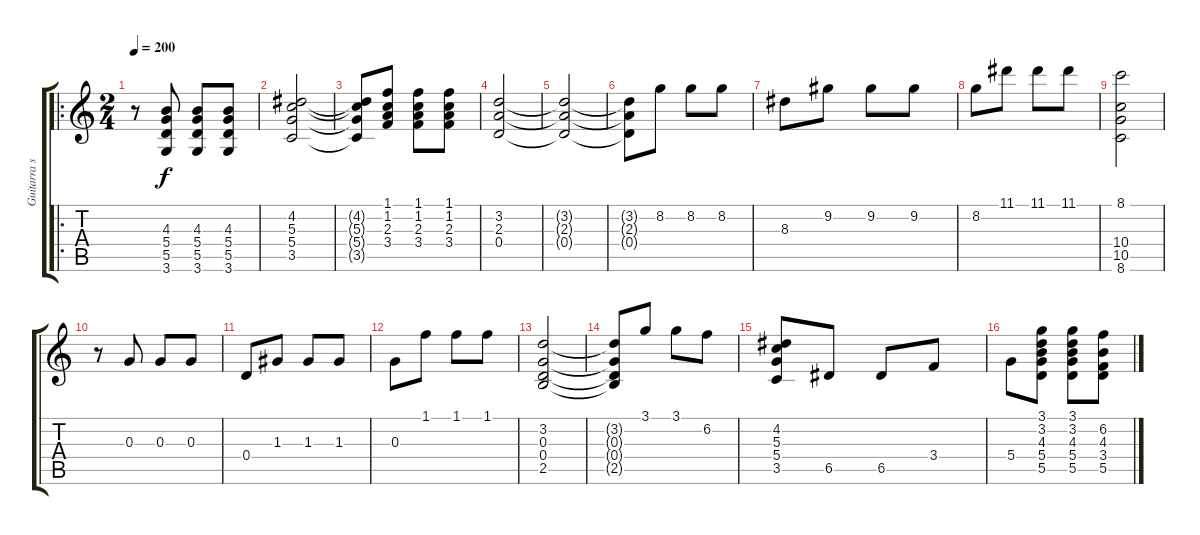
\track ("Guitarra solo" "Guitarra s") {instrument distortionguitar}
\staff {score tabs}
\tuning (E4 B3 G3 D3 A2 E2) {hide}
\ro
\ts (2 4)
\tempo 200
\clef g2
\ks c
r.8{dy f instrument distortionguitar} (4.3 5.4 5.5 3.6).8 (4.3 5.4 5.5 3.6).8 (4.3 5.4 5.5 3.6).8 |
(4.2 5.3 5.4 3.5).2 |
(4.2{t} 5.3{t} 5.4{t} 3.5{t}).8 (1.1 1.2 2.3 3.4).8 (1.1 1.2 2.3 3.4).8 (1.1 1.2 2.3 3.4).8 |
(3.2 2.3 0.4).2 |
(3.2{t} 2.3{t} 0.4{t}).2 |
(3.2{t} 2.3{t} 0.4{t}).8 8.2.8 8.2.8 8.2.8 |
8.3.8 9.2.8 9.2.8 9.2.8 |
8.2.8 11.1.8 11.1.8 11.1.8 |
(8.1 10.4 10.5 8.6).2 |
r.8 0.3.8 0.3.8 0.3.8 |
0.4.8 1.3.8 1.3.8 1.3.8 |
0.3.8 1.1.8 1.1.8 1.1.8 |
(3.2 0.3 0.4 2.5).2 |
(3.2{t} 0.3{t} 0.4{t} 2.5{t}).8 3.1.8 3.1.8 6.2.8 |
(4.2 5.3 5.4 3.5).8 6.5.8 6.5.8 3.4.8 |
5.4.8 (3.1 3.2 4.3 5.4 5.5).8 (3.1 3.2 4.3 5.4 5.5).8 (6.2 4.3 3.4 5.5).8
